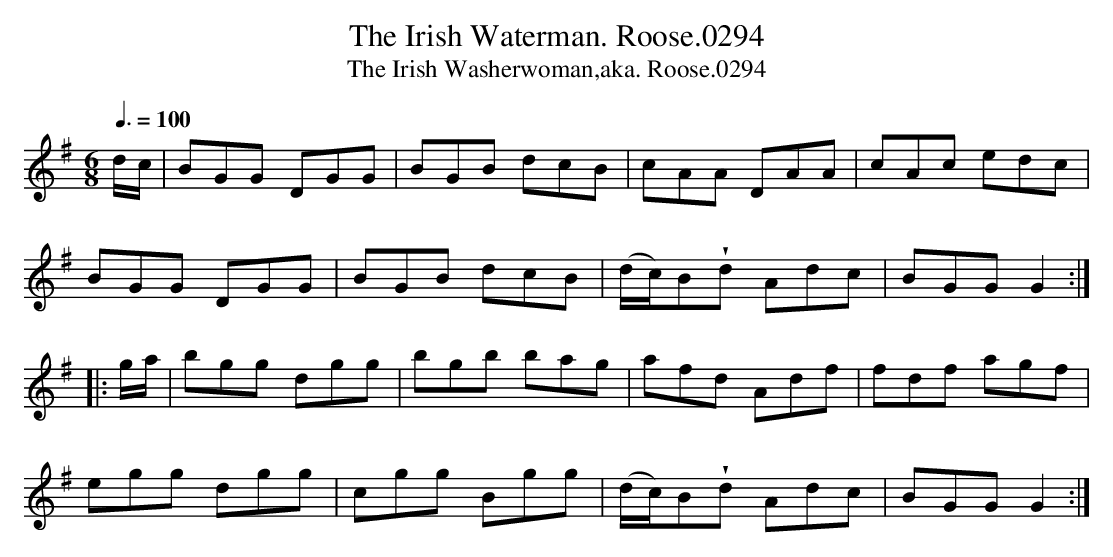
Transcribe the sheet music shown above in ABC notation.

X:1
T:Irish Waterman. Roose.0294, The
T:Irish Washerwoman,aka. Roose.0294, The
M:6/8
L:1/8
Q:3/8=100
K:G
d/c/|BGG DGG|BGB dcB|cAA DAA|cAc edc|
BGG DGG|BGB dcB|(d/c/)B!wedge!d Adc|BGG G2:|
|:g/a/|bgg dgg|bgb bag|afd Adf|fdf agf|
egg dgg|cgg Bgg|(d/c/)B!wedge!d Adc|BGG G2 :|
